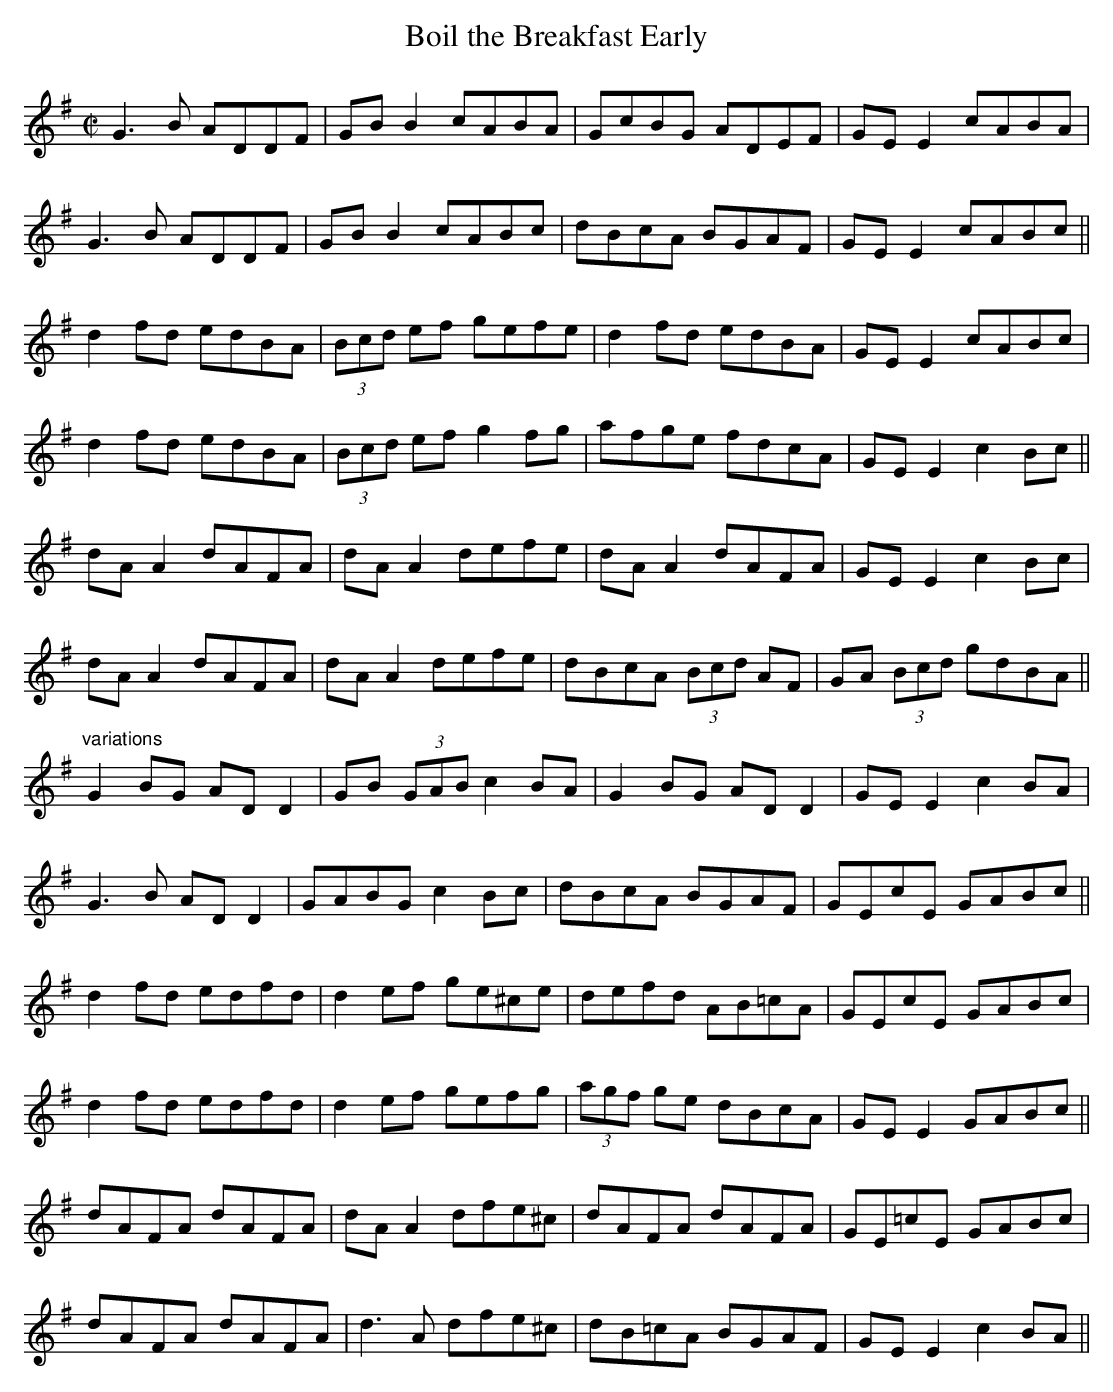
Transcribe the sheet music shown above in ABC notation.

X:1
T:Boil the Breakfast Early
M:C|
K:G
G3B ADDF|GBB2 cABA|GcBG ADEF|GEE2 cABA|
G3B ADDF|GBB2 cABc|dBcA BGAF|GEE2 cABc||
d2fd edBA|(3Bcd ef gefe|d2fd edBA|GEE2 cABc|
d2fd edBA|(3Bcd ef g2fg|afge fdcA|GEE2 c2Bc||
dAA2 dAFA|dAA2 defe|dAA2 dAFA|GEE2 c2Bc|
dAA2 dAFA|dAA2 defe|dBcA (3Bcd AF|GA (3Bcd gdBA||
"variations"
G2BG ADD2|GB (3GAB c2BA|G2BG ADD2|GEE2 c2BA|
G3B ADD2|GABG c2Bc|dBcA BGAF|GEcE GABc||
d2fd edfd|d2ef ge^ce|defd AB=cA|GEcE GABc|
d2fd edfd|d2ef gefg|(3agf ge dBcA|GEE2 GABc||
dAFA dAFA|dAA2 dfe^c|dAFA dAFA|GE=cE GABc|
dAFA dAFA|d3A dfe^c|dB=cA BGAF|GEE2 c2BA||
